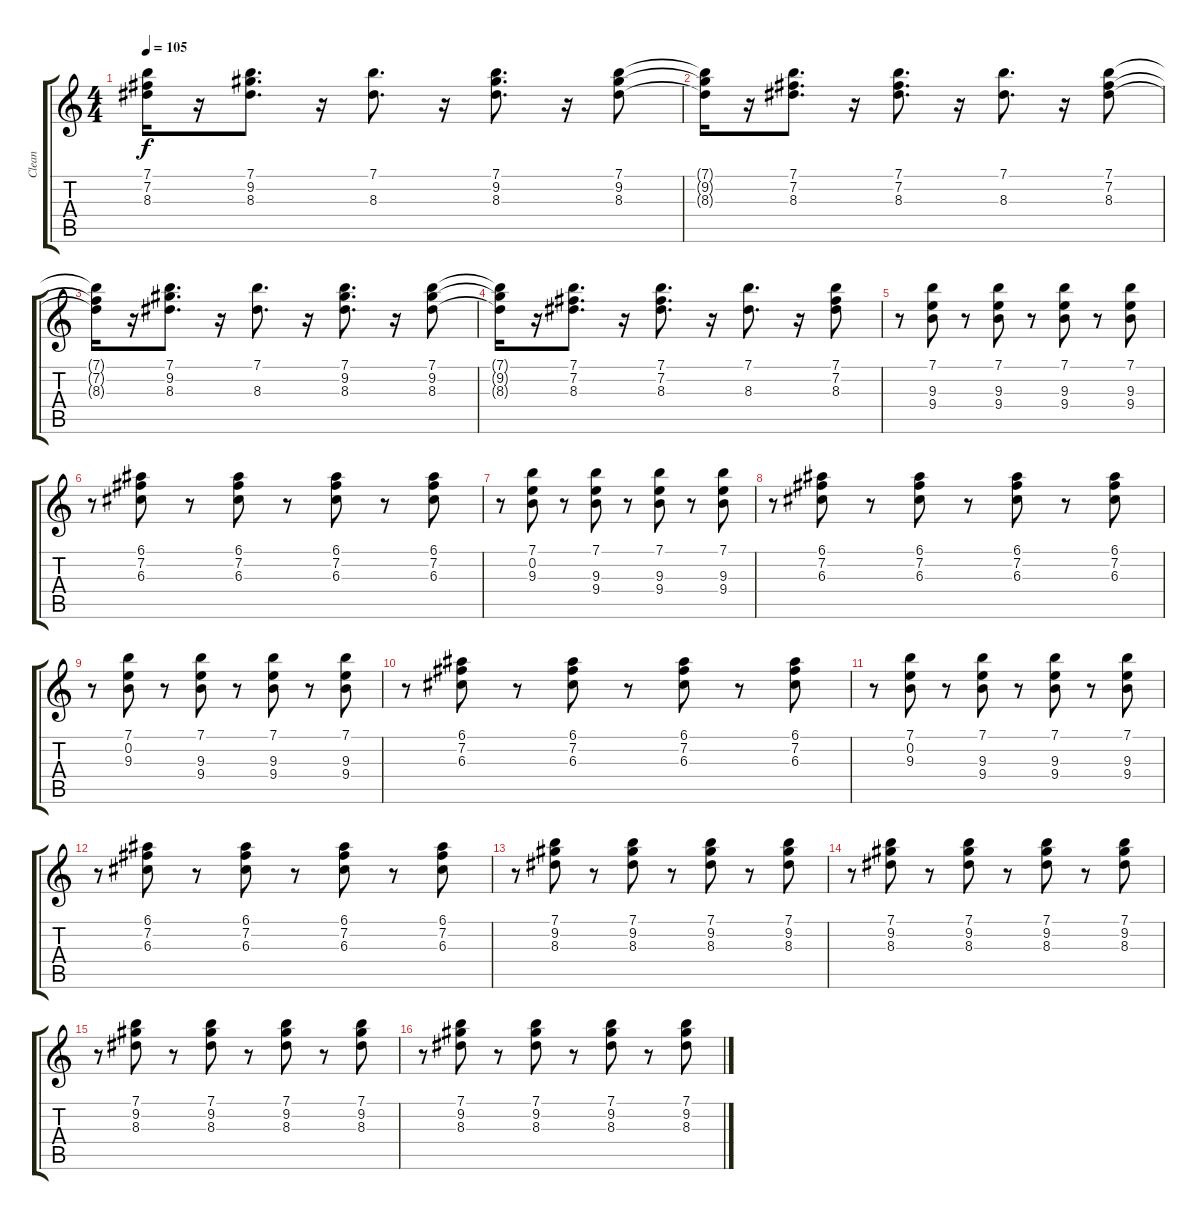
\track ("Clean" "Clean") {instrument electricguitarclean}
\staff {score tabs}
\tuning (E4 B3 G3 D3 A2 E2) {hide}
\ts (4 4)
\tempo 105
\clef g2
\ks c
(7.1 7.2 8.3).16{dy f} r.16 (7.1 9.2 8.3).8{d} r.16 (7.1 8.3).8{d} r.16 (7.1 9.2 8.3).8{d} r.16 (7.1 9.2 8.3).8 |
(7.1{t} 9.2{t} 8.3{t}).16 r.16 (7.1 7.2 8.3).8{d} r.16 (7.1 7.2 8.3).8{d} r.16 (7.1 8.3).8{d} r.16 (7.1 7.2 8.3).8 |
(7.1{t} 7.2{t} 8.3{t}).16 r.16 (7.1 9.2 8.3).8{d} r.16 (7.1 8.3).8{d} r.16 (7.1 9.2 8.3).8{d} r.16 (7.1 9.2 8.3).8 |
(7.1{t} 9.2{t} 8.3{t}).16 r.16 (7.1 7.2 8.3).8{d} r.16 (7.1 7.2 8.3).8{d} r.16 (7.1 8.3).8{d} r.16 (7.1 7.2 8.3).8 |
r.8 (7.1 9.3 9.4).8 r.8 (7.1 9.3 9.4).8 r.8 (7.1 9.3 9.4).8 r.8 (7.1 9.3 9.4).8 |
r.8 (6.1 7.2 6.3).8 r.8 (6.1 7.2 6.3).8 r.8 (6.1 7.2 6.3).8 r.8 (6.1 7.2 6.3).8 |
r.8 (7.1 0.2 9.3).8 r.8 (7.1 9.3 9.4).8 r.8 (7.1 9.3 9.4).8 r.8 (7.1 9.3 9.4).8 |
r.8 (6.1 7.2 6.3).8 r.8 (6.1 7.2 6.3).8 r.8 (6.1 7.2 6.3).8 r.8 (6.1 7.2 6.3).8 |
r.8 (7.1 0.2 9.3).8 r.8 (7.1 9.3 9.4).8 r.8 (7.1 9.3 9.4).8 r.8 (7.1 9.3 9.4).8 |
r.8 (6.1 7.2 6.3).8 r.8 (6.1 7.2 6.3).8 r.8 (6.1 7.2 6.3).8 r.8 (6.1 7.2 6.3).8 |
r.8 (7.1 0.2 9.3).8 r.8 (7.1 9.3 9.4).8 r.8 (7.1 9.3 9.4).8 r.8 (7.1 9.3 9.4).8 |
r.8 (6.1 7.2 6.3).8 r.8 (6.1 7.2 6.3).8 r.8 (6.1 7.2 6.3).8 r.8 (6.1 7.2 6.3).8 |
r.8 (7.1 9.2 8.3).8 r.8 (7.1 9.2 8.3).8 r.8 (7.1 9.2 8.3).8 r.8 (7.1 9.2 8.3).8 |
r.8 (7.1 9.2 8.3).8 r.8 (7.1 9.2 8.3).8 r.8 (7.1 9.2 8.3).8 r.8 (7.1 9.2 8.3).8 |
r.8 (7.1 9.2 8.3).8 r.8 (7.1 9.2 8.3).8 r.8 (7.1 9.2 8.3).8 r.8 (7.1 9.2 8.3).8 |
r.8 (7.1 9.2 8.3).8 r.8 (7.1 9.2 8.3).8 r.8 (7.1 9.2 8.3).8 r.8 (7.1 9.2 8.3).8
